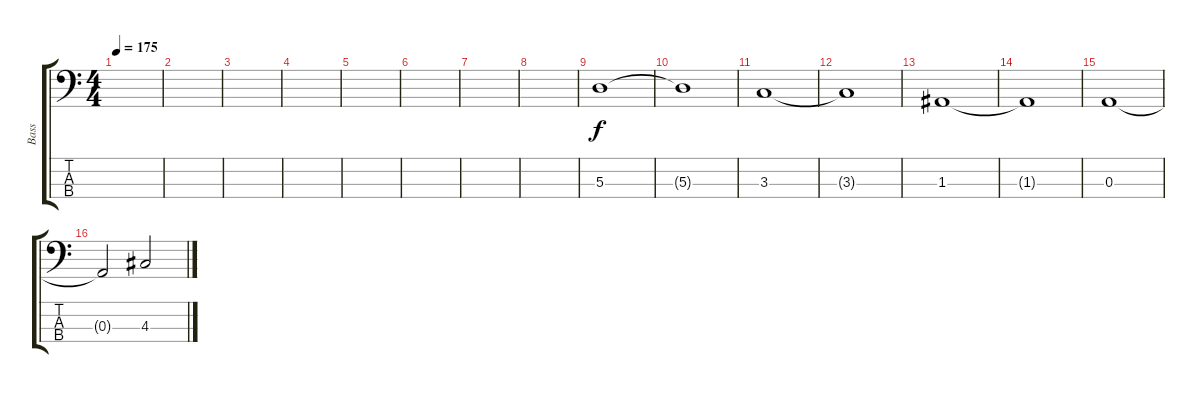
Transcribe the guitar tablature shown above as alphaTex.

\track ("Bass" "Bass") {instrument electricbasspick}
\staff {score tabs}
\tuning (G2 D2 A1 E1) {hide}
\ts (4 4)
\tempo 175
\clef f4
\ks c
|
|
|
|
|
|
|
|
5.3.1 |
5.3{t}.1 |
3.3.1 |
3.3{t}.1 |
1.3.1 |
1.3{t}.1 |
0.3.1 |
0.3{t}.2 4.3.2
